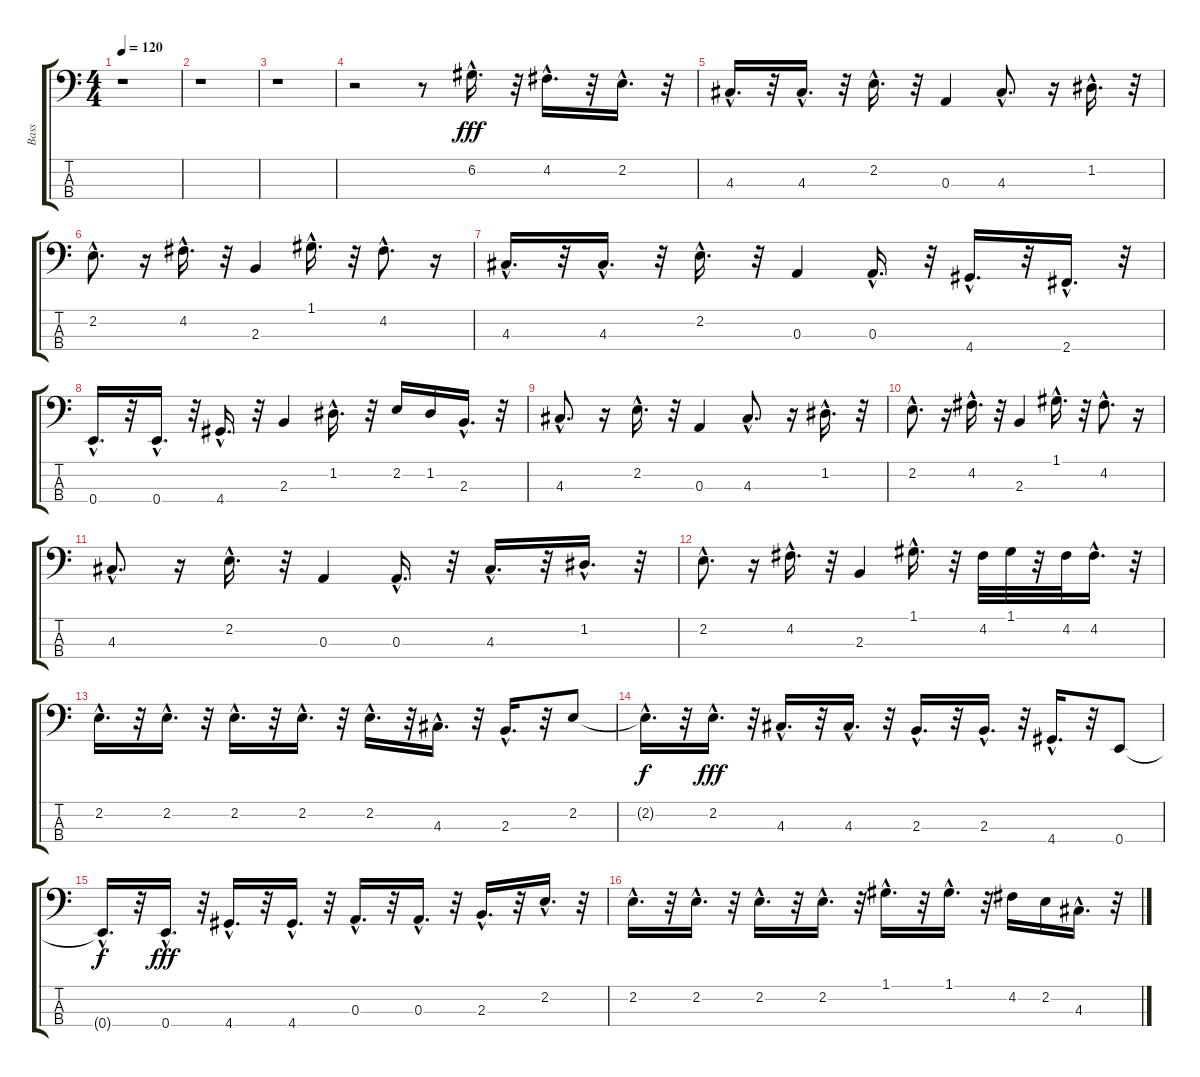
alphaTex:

\track ("Bass" "Bass") {instrument electricbassfinger}
\staff {score tabs}
\tuning (G2 D2 A1 E1) {hide}
\ts (4 4)
\tempo 120
\clef f4
\ks c
r.1{dy fff instrument electricbassfinger} |
r.1 |
r.1 |
r.2 r.8 6.2{hac}.16{d} r.32 4.2{hac}.16{d} r.32 2.2{hac}.16{d} r.32 |
4.3{hac}.16{d} r.32 4.3{hac}.16{d} r.32 2.2{hac}.16{d} r.32 0.3.4 4.3{hac}.8{d} r.16 1.2{hac}.16{d} r.32 |
2.2{hac}.8{d} r.16 4.2{hac}.16{d} r.32 2.3.4 1.1{hac}.16{d} r.32 4.2{hac}.8{d} r.16 |
4.3{hac}.16{d} r.32 4.3{hac}.16{d} r.32 2.2{hac}.16{d} r.32 0.3.4 0.3{hac}.16{d} r.32 4.4{hac}.16{d} r.32 2.4{hac}.16{d} r.32 |
0.4{hac}.16{d} r.32 0.4{hac}.16{d} r.32 4.4{hac}.16{d} r.32 2.3.4 1.2{hac}.16{d} r.32 2.2.16 1.2.16 2.3{hac}.16{d} r.32 |
4.3{hac}.8{d} r.16 2.2{hac}.16{d} r.32 0.3.4 4.3{hac}.8{d} r.16 1.2{hac}.16{d} r.32 |
2.2{hac}.8{d} r.16 4.2{hac}.16{d} r.32 2.3.4 1.1{hac}.16{d} r.32 4.2{hac}.8{d} r.16 |
4.3{hac}.8{d} r.16 2.2{hac}.16{d} r.32 0.3.4 0.3{hac}.16{d} r.32 4.3{hac}.16{d} r.32 1.2{hac}.16{d} r.32 |
2.2{hac}.8{d} r.16 4.2{hac}.16{d} r.32 2.3.4 1.1{hac}.16{d} r.32 4.2.32 1.1.32 r.32 4.2.32 4.2{hac}.16{d} r.32 |
2.2{hac}.16{d} r.32 2.2{hac}.16{d} r.32 2.2{hac}.16{d} r.32 2.2{hac}.16{d} r.32 2.2{hac}.16{d} r.32 4.3{hac}.16{d} r.32 2.3{hac}.16{d} r.32 2.2.8 |
2.2{hac t}.16{d dy f} r.32 2.2{hac}.16{d dy fff} r.32 4.3{hac}.16{d} r.32 4.3{hac}.16{d} r.32 2.3{hac}.16{d} r.32 2.3{hac}.16{d} r.32 4.4{hac}.16{d} r.32 0.4.8 |
0.4{hac t}.16{d dy f} r.32 0.4{hac}.16{d dy fff} r.32 4.4{hac}.16{d} r.32 4.4{hac}.16{d} r.32 0.3{hac}.16{d} r.32 0.3{hac}.16{d} r.32 2.3{hac}.16{d} r.32 2.2{hac}.16{d} r.32 |
2.2{hac}.16{d} r.32 2.2{hac}.16{d} r.32 2.2{hac}.16{d} r.32 2.2{hac}.16{d} r.32 1.1{hac}.16{d} r.32 1.1{hac}.16{d} r.32 4.2.16 2.2.16 4.3{hac}.16{d} r.32
